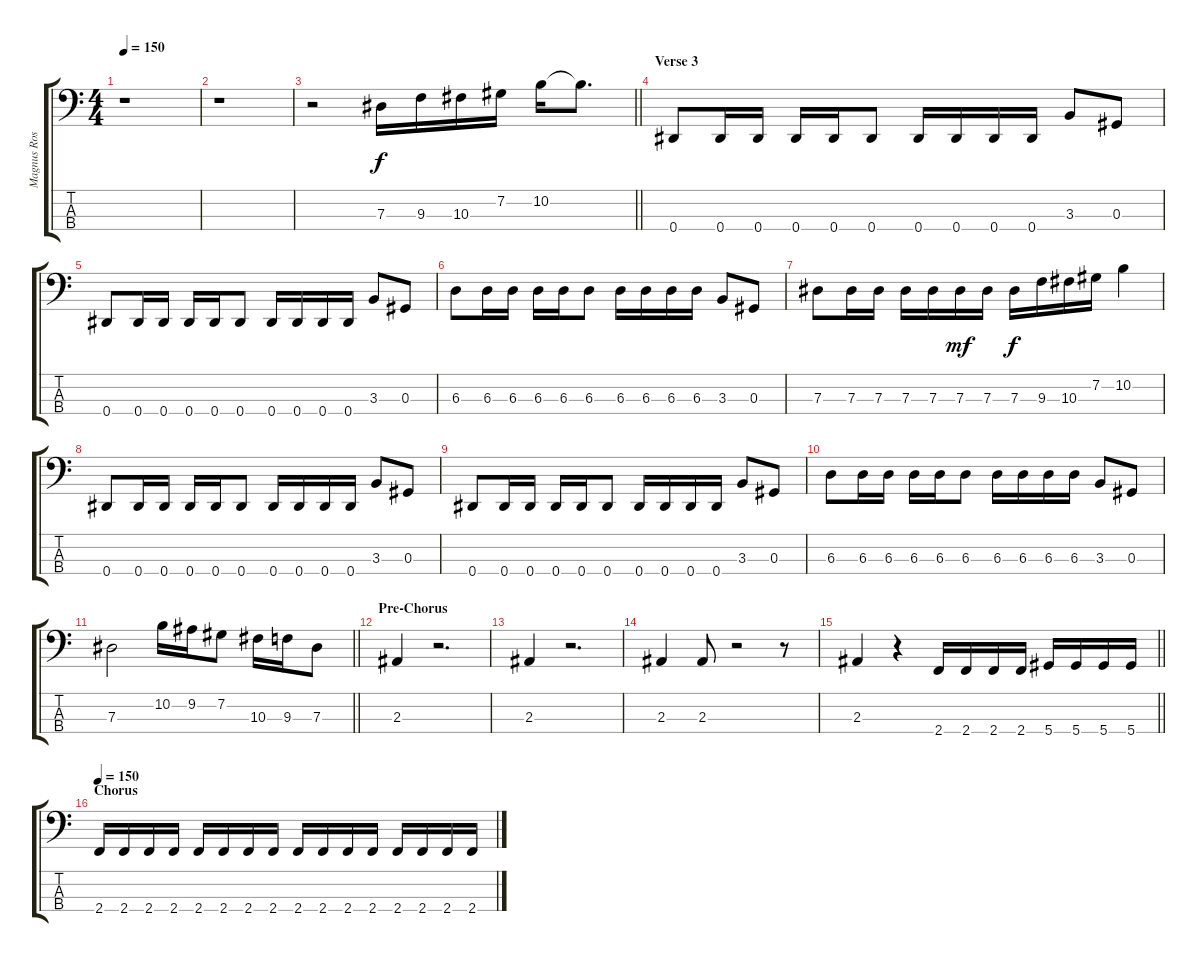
\track ("Magnus Rosén" "Magnus Ros") {instrument electricbassfinger}
\staff {score tabs}
\tuning (Gb2 Db2 Ab1 Eb1) {hide}
\ts (4 4)
\tempo 150
\clef f4
\ks c
r.1{dy f} |
r.1 |
\barLineRight lightlight
r.2 7.3.16 9.3.16 10.3.16 7.2.16 10.2.16 10.2{t}.8{d} |
\section ("" "Verse 3")
0.4.8 0.4.16 0.4.16 0.4.16 0.4.16 0.4.8 0.4.16 0.4.16 0.4.16 0.4.16 3.3.8 0.3.8 |
0.4.8 0.4.16 0.4.16 0.4.16 0.4.16 0.4.8 0.4.16 0.4.16 0.4.16 0.4.16 3.3.8 0.3.8 |
6.3.8 6.3.16 6.3.16 6.3.16 6.3.16 6.3.8 6.3.16 6.3.16 6.3.16 6.3.16 3.3.8 0.3.8 |
7.3.8 7.3.16 7.3.16 7.3.16 7.3.16 7.3.16{dy mf} 7.3.16 7.3.16{dy f} 9.3.16 10.3.16 7.2.16 10.2.4 |
0.4.8 0.4.16 0.4.16 0.4.16 0.4.16 0.4.8 0.4.16 0.4.16 0.4.16 0.4.16 3.3.8 0.3.8 |
0.4.8 0.4.16 0.4.16 0.4.16 0.4.16 0.4.8 0.4.16 0.4.16 0.4.16 0.4.16 3.3.8 0.3.8 |
6.3.8 6.3.16 6.3.16 6.3.16 6.3.16 6.3.8 6.3.16 6.3.16 6.3.16 6.3.16 3.3.8 0.3.8 |
\barLineRight lightlight
7.3.2 10.2.16 9.2.16 7.2.8 10.3.16 9.3.16 7.3.8 |
\section ("" "Pre-Chorus")
2.3.4 r.2{d} |
2.3.4 r.2{d} |
2.3.4 2.3.8 r.2 r.8 |
\barLineRight lightlight
2.3.4 r.4 2.4.16 2.4.16 2.4.16 2.4.16 5.4.16 5.4.16 5.4.16 5.4.16 |
\section ("" "Chorus")
\tempo 150
2.4.16 2.4.16 2.4.16 2.4.16 2.4.16 2.4.16 2.4.16 2.4.16 2.4.16 2.4.16 2.4.16 2.4.16 2.4.16 2.4.16 2.4.16 2.4.16
